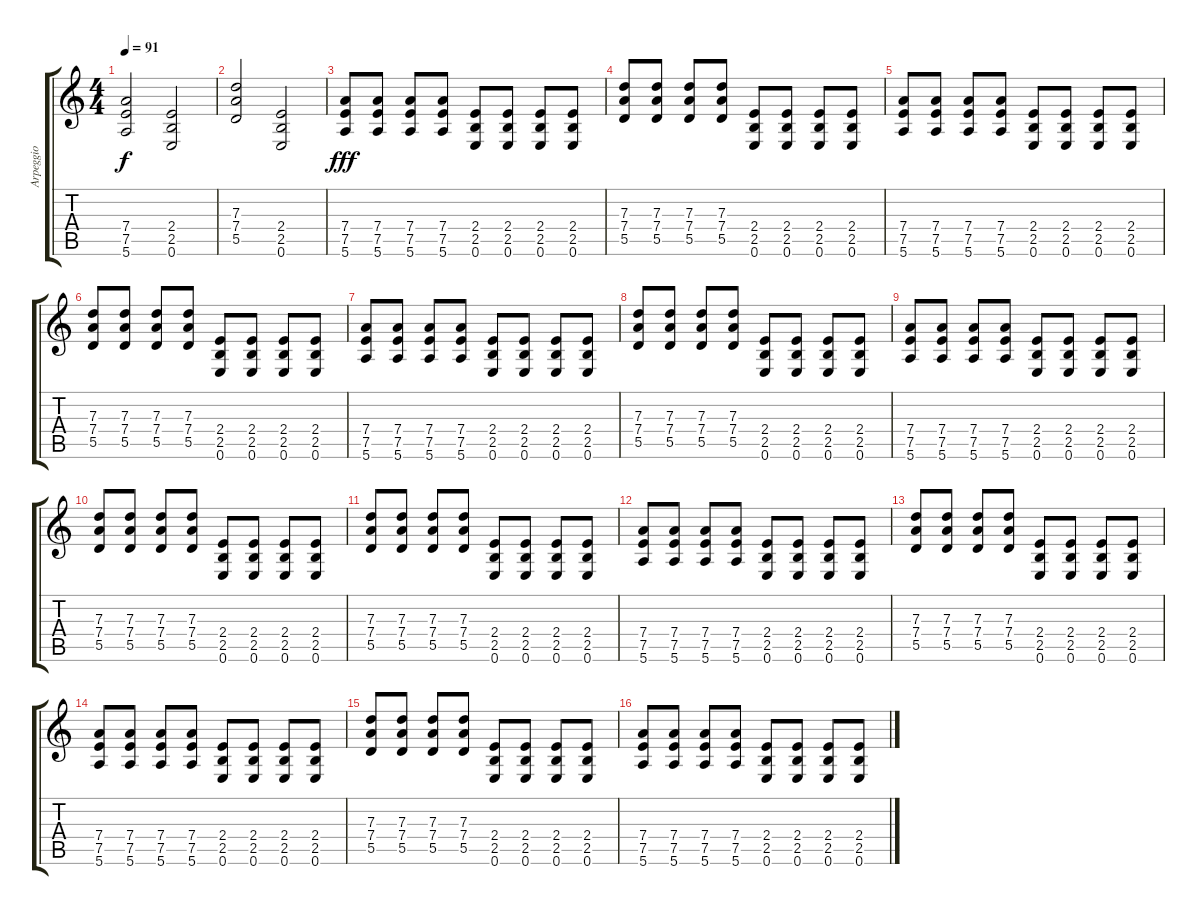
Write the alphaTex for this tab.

\track ("Arpeggio" "Arpeggio") {instrument acousticguitarsteel}
\staff {score tabs}
\tuning (E4 B3 G3 D3 A2 E2) {hide}
\ts (4 4)
\tempo 91
\clef g2
\ks c
(7.4 7.5 5.6).2{dy f} (2.4 2.5 0.6).2 |
(7.3 7.4 5.5).2 (2.4 2.5 0.6).2 |
(7.4 7.5 5.6).8{dy fff volume 16 instrument acousticguitarsteel} (7.4 7.5 5.6).8 (7.4 7.5 5.6).8 (7.4 7.5 5.6).8 (2.4 2.5 0.6).8 (2.4 2.5 0.6).8 (2.4 2.5 0.6).8 (2.4 2.5 0.6).8 |
(7.3 7.4 5.5).8 (7.3 7.4 5.5).8 (7.3 7.4 5.5).8 (7.3 7.4 5.5).8 (2.4 2.5 0.6).8 (2.4 2.5 0.6).8 (2.4 2.5 0.6).8 (2.4 2.5 0.6).8 |
(7.4 7.5 5.6).8 (7.4 7.5 5.6).8 (7.4 7.5 5.6).8 (7.4 7.5 5.6).8 (2.4 2.5 0.6).8 (2.4 2.5 0.6).8 (2.4 2.5 0.6).8 (2.4 2.5 0.6).8 |
(7.3 7.4 5.5).8 (7.3 7.4 5.5).8 (7.3 7.4 5.5).8 (7.3 7.4 5.5).8 (2.4 2.5 0.6).8 (2.4 2.5 0.6).8 (2.4 2.5 0.6).8 (2.4 2.5 0.6).8 |
(7.4 7.5 5.6).8 (7.4 7.5 5.6).8 (7.4 7.5 5.6).8 (7.4 7.5 5.6).8 (2.4 2.5 0.6).8 (2.4 2.5 0.6).8 (2.4 2.5 0.6).8 (2.4 2.5 0.6).8 |
(7.3 7.4 5.5).8 (7.3 7.4 5.5).8 (7.3 7.4 5.5).8 (7.3 7.4 5.5).8 (2.4 2.5 0.6).8 (2.4 2.5 0.6).8 (2.4 2.5 0.6).8 (2.4 2.5 0.6).8 |
(7.4 7.5 5.6).8 (7.4 7.5 5.6).8 (7.4 7.5 5.6).8 (7.4 7.5 5.6).8 (2.4 2.5 0.6).8 (2.4 2.5 0.6).8 (2.4 2.5 0.6).8 (2.4 2.5 0.6).8 |
(7.3 7.4 5.5).8 (7.3 7.4 5.5).8 (7.3 7.4 5.5).8 (7.3 7.4 5.5).8 (2.4 2.5 0.6).8 (2.4 2.5 0.6).8 (2.4 2.5 0.6).8 (2.4 2.5 0.6).8 |
(7.3 7.4 5.5).8 (7.3 7.4 5.5).8 (7.3 7.4 5.5).8 (7.3 7.4 5.5).8 (2.4 2.5 0.6).8 (2.4 2.5 0.6).8 (2.4 2.5 0.6).8 (2.4 2.5 0.6).8 |
(7.4 7.5 5.6).8 (7.4 7.5 5.6).8 (7.4 7.5 5.6).8 (7.4 7.5 5.6).8 (2.4 2.5 0.6).8 (2.4 2.5 0.6).8 (2.4 2.5 0.6).8 (2.4 2.5 0.6).8 |
(7.3 7.4 5.5).8 (7.3 7.4 5.5).8 (7.3 7.4 5.5).8 (7.3 7.4 5.5).8 (2.4 2.5 0.6).8 (2.4 2.5 0.6).8 (2.4 2.5 0.6).8 (2.4 2.5 0.6).8 |
(7.4 7.5 5.6).8 (7.4 7.5 5.6).8 (7.4 7.5 5.6).8 (7.4 7.5 5.6).8 (2.4 2.5 0.6).8 (2.4 2.5 0.6).8 (2.4 2.5 0.6).8 (2.4 2.5 0.6).8 |
(7.3 7.4 5.5).8 (7.3 7.4 5.5).8 (7.3 7.4 5.5).8 (7.3 7.4 5.5).8 (2.4 2.5 0.6).8 (2.4 2.5 0.6).8 (2.4 2.5 0.6).8 (2.4 2.5 0.6).8 |
(7.4 7.5 5.6).8 (7.4 7.5 5.6).8 (7.4 7.5 5.6).8 (7.4 7.5 5.6).8 (2.4 2.5 0.6).8 (2.4 2.5 0.6).8 (2.4 2.5 0.6).8 (2.4 2.5 0.6).8
